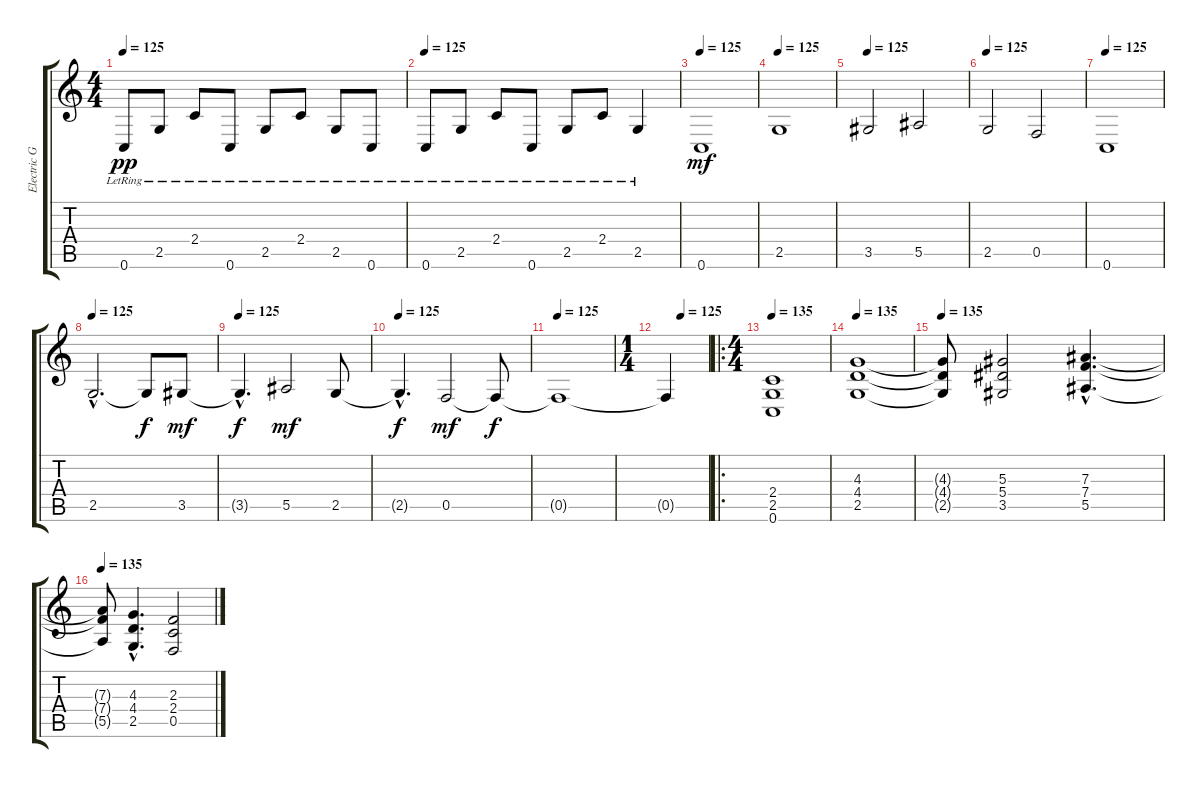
\track ("Electric Guitar 4" "Electric G") {instrument distortionguitar}
\staff {score tabs}
\tuning (C4 G3 Eb3 Bb2 F2 C2) {hide}
\ts (4 4)
\tempo 125
\clef g2
\ks c
0.6{lr}.8{dy pp volume 10 balance 8 instrument lead8bassandlead} 2.5{lr}.8 2.4{lr}.8 0.6{lr}.8 2.5{lr}.8 2.4{lr}.8 2.5{lr}.8 0.6{lr}.8 |
\tempo 125
0.6{lr}.8{volume 10 balance 8 instrument lead8bassandlead} 2.5{lr}.8 2.4{lr}.8 0.6{lr}.8 2.5{lr}.8 2.4{lr}.8 2.5{lr}.4 |
\tempo 125
0.6.1{dy mf volume 15 balance 0 instrument distortionguitar} |
\tempo 125
2.5.1 |
\tempo 125
3.5.2 5.5.2 |
\tempo 125
2.5.2 0.5.2 |
\tempo 125
0.6.1 |
\tempo 125
2.5{hac}.2{d} 2.5{t}.8{dy f} 3.5.8{dy mf} |
\tempo 125
3.5{hac t}.4{d dy f} 5.5.2{dy mf} 2.5.8 |
\tempo 125
2.5{hac t}.4{d dy f} 0.5.2{dy mf volume 8} 0.5{t}.8{dy f} |
\tempo 125
0.5{t}.1 |
\ts (1 4)
\tempo (125 0.375)
0.5{t}.4 |
\ro
\ts (4 4)
\tempo 135
(2.4 2.5 0.6).1{volume 15 balance 0} |
\tempo 135
(4.3 4.4 2.5).1 |
\tempo 135
(4.3{t} 4.4{t} 2.5{t}).8 (5.3 5.4 3.5).2 (7.3{hac} 7.4{hac} 5.5{hac}).4{d} |
\tempo 135
(7.3{t} 7.4{t} 5.5{t}).8 (4.3{hac} 4.4{hac} 2.5{hac}).4{d} (2.3 2.4 0.5).2
